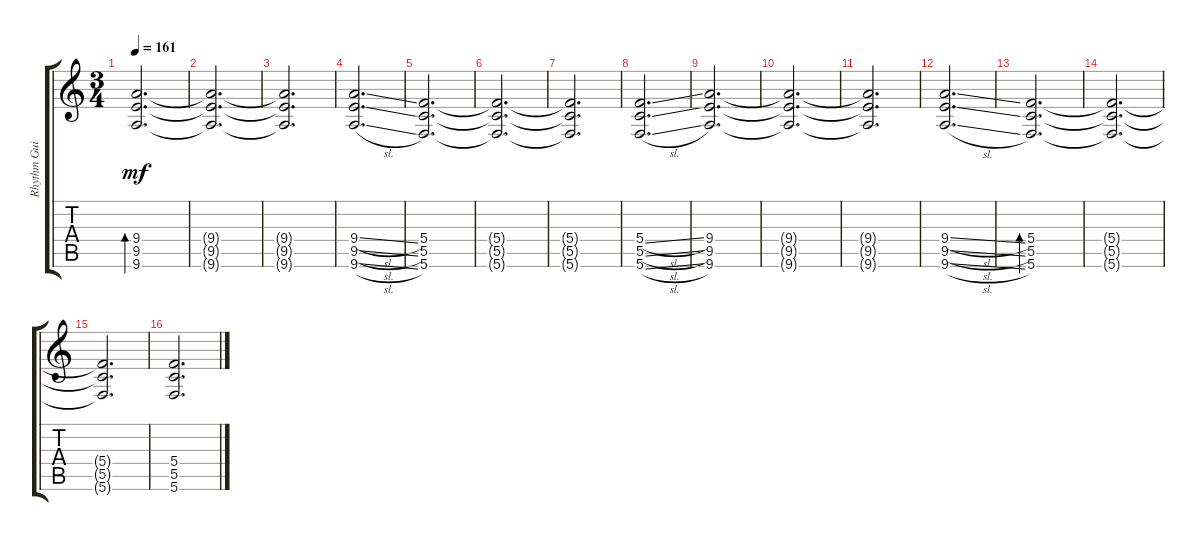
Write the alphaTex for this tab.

\track ("Rhythm Guitar - Ronnie Winter" "Rhythm Gui") {instrument distortionguitar}
\staff {score tabs}
\tuning (D4 A3 F3 C3 G2 C2) {hide}
\ts (3 4)
\tempo 161
\clef g2
\ks c
(9.4 9.5 9.6).2{d bd 120 dy mf} |
(9.4{t} 9.5{t} 9.6{t}).2{d} |
(9.4{t} 9.5{t} 9.6{t}).2{d} |
(9.4{sl} 9.5{sl} 9.6{sl}).2{d} |
(5.4 5.5 5.6).2{d} |
(5.4{t} 5.5{t} 5.6{t}).2{d} |
(5.4{t} 5.5{t} 5.6{t}).2{d} |
(5.4{sl} 5.5{sl} 5.6{sl}).2{d} |
(9.4 9.5 9.6).2{d} |
(9.4{t} 9.5{t} 9.6{t}).2{d} |
(9.4{t} 9.5{t} 9.6{t}).2{d} |
(9.4{sl} 9.5{sl} 9.6{sl}).2{d} |
(5.4 5.5 5.6).2{d bd 120} |
(5.4{t} 5.5{t} 5.6{t}).2{d} |
(5.4{t} 5.5{t} 5.6{t}).2{d} |
(5.4{sl} 5.5{sl} 5.6{sl}).2{d}
